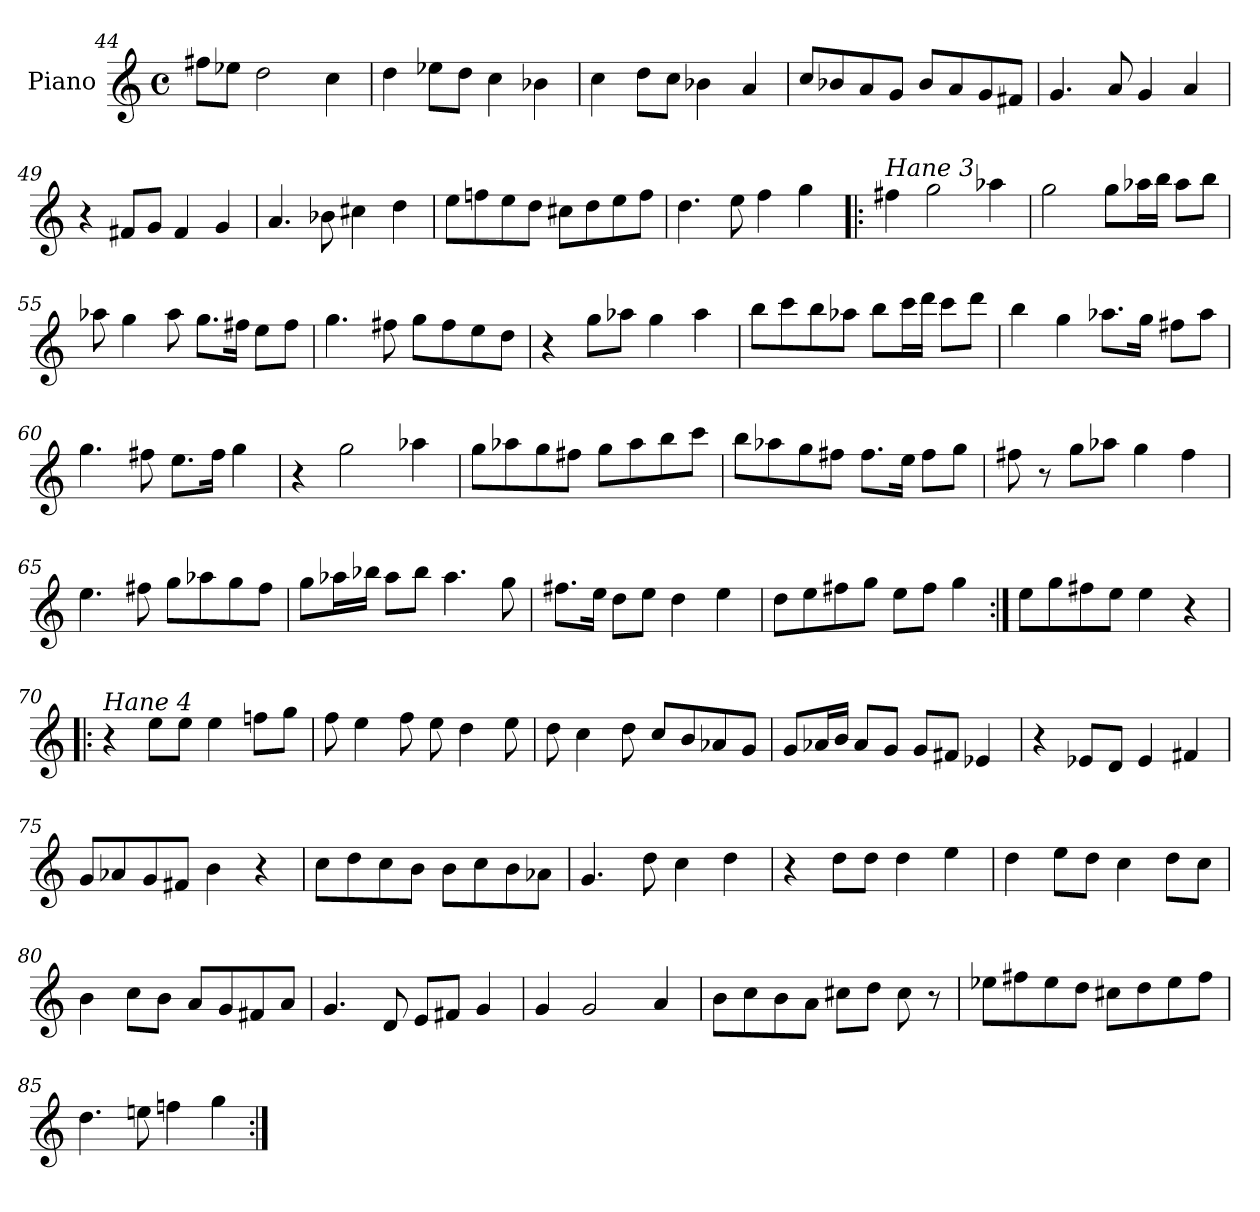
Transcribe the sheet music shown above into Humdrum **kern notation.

**kern
*part1
*staff1
*I"Piano
*I'Pno
!!LO:LB:g=z
*clefG2
*k[]
*M4/4
*met(c)
=44
8ff#X\L
8ee-X\J
2dd\
4cc\
=45
4dd\
8ee-X\L
8dd\J
4cc\
4b-X\
=46
4cc\
8dd\L
8cc\J
4b-X\
4a/
=47
8cc/L
8b-X/
8a/
8g/J
8b-/L
8a/
8g/
8f#X/J
=48
4.g/
8a/
4g/
4a/
!!LO:LB:g=z
=49
4r
8f#X/L
8g/J
4f#/
4g/
=50
4.a/
8b-X\
4cc#X\
4dd\
=51
8ee\L
8ffn\
8ee\
8dd\J
8cc#X\L
8dd\
8ee\
8ff\J
=52
4.dd\
8ee\
4ff\
4gg\
!!LO:LB:g=z
=53!|:
!LO:TX:a:i:t=Hane 3
4ff#X\
2gg\
4aa-X\
=54
2gg\
8gg\L
16aa-X\L
16bb\JJ
8aa-\L
8bb\J
=55
8aa-X\
4gg\
8aa-\
8.gg\L
16ff#X\Jk
8ee\L
8ff#\J
=56
4.gg\
8ff#X\
8gg\L
8ff#\
8ee\
8dd\J
=57
4r
8gg\L
8aa-X\J
4gg\
4aa-\
!!LO:LB:g=z
=58
8bb\L
8ccc\
8bb\
8aa-X\J
8bb\L
16ccc\L
16ddd\JJ
8ccc\L
8ddd\J
=59
4bb\
4gg\
8.aa-X\L
16gg\Jk
8ff#X\L
8aa-\J
=60
4.gg\
8ff#X\
8.ee\L
16ff#\Jk
4gg\
=61
4r
2gg\
4aa-X\
=62
8gg\L
8aa-X\
8gg\
8ff#X\J
8gg\L
8aa-\
8bb\
8ccc\J
!!LO:LB:g=z
=63
8bb\L
8aa-X\
8gg\
8ff#X\J
8.ff#\L
16ee\Jk
8ff#\L
8gg\J
=64
8ff#X\
8r
8gg\L
8aa-X\J
4gg\
4ff#\
!!LO:LB:g=z
=65
4.ee\
8ff#X\
8gg\L
8aa-X\
8gg\
8ff#\J
=66
8gg\L
16aa-X\L
16bb-X\JJ
8aa-\L
8bb-\J
4.aa-\
8gg\
=67
8.ff#X\L
16ee\Jk
8dd\L
8ee\J
4dd\
4ee\
!!LO:LB:g=z
=68
8dd\L
8ee\
8ff#X\
8gg\J
8ee\L
8ff#\J
4gg\
=69:|!
8ee\L
8gg\
8ff#X\
8ee\J
4ee\
4r
=70!|:
!LO:TX:a:i:t=Hane 4
4r
8ee\L
8ee\J
4ee\
8ffn\L
8gg\J
=71
8ff\
4ee\
8ff\
8ee\
4dd\
8ee\
=72
8dd\
4cc\
8dd\
8cc/L
8b/
8a-X/
8g/J
!!LO:LB:g=z
=73
8g/L
16a-X/L
16b/JJ
8a-/L
8g/J
8g/L
8f#X/J
4e-X/
=74
4r
8e-X/L
8d/J
4e-/
4f#X/
=75
8g/L
8a-X/
8g/
8f#X/J
4b\
4r
=76
8cc\L
8dd\
8cc\
8b\J
8b\L
8cc\
8b\
8a-X\J
!!LO:LB:g=z
=77
4.g/
8dd\
4cc\
4dd\
=78
4r
8dd\L
8dd\J
4dd\
4ee\
=79
4dd\
8ee\L
8dd\J
4cc\
8dd\L
8cc\J
=80
4b\
8cc\L
8b\J
8a/L
8g/
8f#X/
8a/J
=81
4.g/
8d/
8e/L
8f#X/J
4g/
!!LO:PB:g=z
=82
4g/
2g/
4a/
=83
8b\L
8cc\
8b\
8a\J
8cc#X\L
8dd\J
8cc#\
8r
=84
8ee-X\L
8ff#X\
8ee-\
8dd\J
8cc#X\L
8dd\
8ee-\
8ff#\J
=85
4.dd\
8een\
4ffn\
4gg\
=:|!
*-
